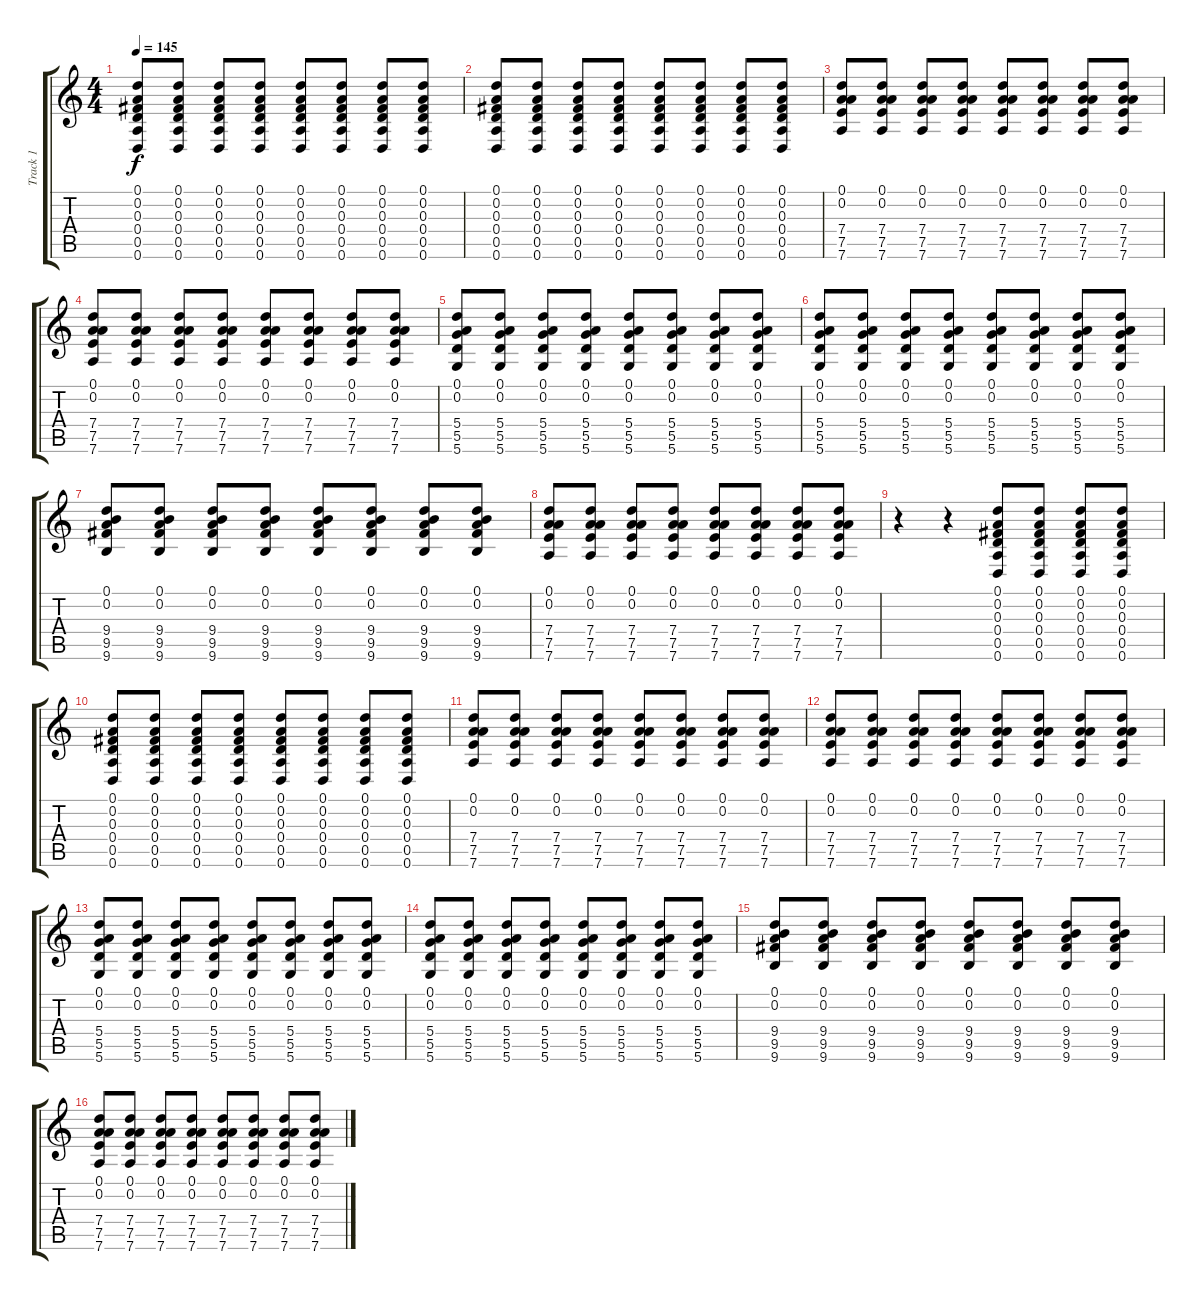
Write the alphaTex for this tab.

\track ("Track 1" "Track 1") {instrument acousticguitarsteel}
\staff {score tabs}
\tuning (D4 A3 Gb3 D3 A2 D2) {hide}
\ts (4 4)
\tempo 145
\clef g2
\ks c
(0.1 0.2 0.3 0.4 0.5 0.6).8{dy f} (0.1 0.2 0.3 0.4 0.5 0.6).8 (0.1 0.2 0.3 0.4 0.5 0.6).8 (0.1 0.2 0.3 0.4 0.5 0.6).8 (0.1 0.2 0.3 0.4 0.5 0.6).8 (0.1 0.2 0.3 0.4 0.5 0.6).8 (0.1 0.2 0.3 0.4 0.5 0.6).8 (0.1 0.2 0.3 0.4 0.5 0.6).8 |
(0.1 0.2 0.3 0.4 0.5 0.6).8 (0.1 0.2 0.3 0.4 0.5 0.6).8 (0.1 0.2 0.3 0.4 0.5 0.6).8 (0.1 0.2 0.3 0.4 0.5 0.6).8 (0.1 0.2 0.3 0.4 0.5 0.6).8 (0.1 0.2 0.3 0.4 0.5 0.6).8 (0.1 0.2 0.3 0.4 0.5 0.6).8 (0.1 0.2 0.3 0.4 0.5 0.6).8 |
(0.1 0.2 7.4 7.5 7.6).8 (0.1 0.2 7.4 7.5 7.6).8 (0.1 0.2 7.4 7.5 7.6).8 (0.1 0.2 7.4 7.5 7.6).8 (0.1 0.2 7.4 7.5 7.6).8 (0.1 0.2 7.4 7.5 7.6).8 (0.1 0.2 7.4 7.5 7.6).8 (0.1 0.2 7.4 7.5 7.6).8 |
(0.1 0.2 7.4 7.5 7.6).8 (0.1 0.2 7.4 7.5 7.6).8 (0.1 0.2 7.4 7.5 7.6).8 (0.1 0.2 7.4 7.5 7.6).8 (0.1 0.2 7.4 7.5 7.6).8 (0.1 0.2 7.4 7.5 7.6).8 (0.1 0.2 7.4 7.5 7.6).8 (0.1 0.2 7.4 7.5 7.6).8 |
(0.1 0.2 5.4 5.5 5.6).8 (0.1 0.2 5.4 5.5 5.6).8 (0.1 0.2 5.4 5.5 5.6).8 (0.1 0.2 5.4 5.5 5.6).8 (0.1 0.2 5.4 5.5 5.6).8 (0.1 0.2 5.4 5.5 5.6).8 (0.1 0.2 5.4 5.5 5.6).8 (0.1 0.2 5.4 5.5 5.6).8 |
(0.1 0.2 5.4 5.5 5.6).8 (0.1 0.2 5.4 5.5 5.6).8 (0.1 0.2 5.4 5.5 5.6).8 (0.1 0.2 5.4 5.5 5.6).8 (0.1 0.2 5.4 5.5 5.6).8 (0.1 0.2 5.4 5.5 5.6).8 (0.1 0.2 5.4 5.5 5.6).8 (0.1 0.2 5.4 5.5 5.6).8 |
(0.1 0.2 9.4 9.5 9.6).8 (0.1 0.2 9.4 9.5 9.6).8 (0.1 0.2 9.4 9.5 9.6).8 (0.1 0.2 9.4 9.5 9.6).8 (0.1 0.2 9.4 9.5 9.6).8 (0.1 0.2 9.4 9.5 9.6).8 (0.1 0.2 9.4 9.5 9.6).8 (0.1 0.2 9.4 9.5 9.6).8 |
(0.1 0.2 7.4 7.5 7.6).8 (0.1 0.2 7.4 7.5 7.6).8 (0.1 0.2 7.4 7.5 7.6).8 (0.1 0.2 7.4 7.5 7.6).8 (0.1 0.2 7.4 7.5 7.6).8 (0.1 0.2 7.4 7.5 7.6).8 (0.1 0.2 7.4 7.5 7.6).8 (0.1 0.2 7.4 7.5 7.6).8 |
r.4 r.4 (0.1 0.2 0.3 0.4 0.5 0.6).8 (0.1 0.2 0.3 0.4 0.5 0.6).8 (0.1 0.2 0.3 0.4 0.5 0.6).8 (0.1 0.2 0.3 0.4 0.5 0.6).8 |
(0.1 0.2 0.3 0.4 0.5 0.6).8 (0.1 0.2 0.3 0.4 0.5 0.6).8 (0.1 0.2 0.3 0.4 0.5 0.6).8 (0.1 0.2 0.3 0.4 0.5 0.6).8 (0.1 0.2 0.3 0.4 0.5 0.6).8 (0.1 0.2 0.3 0.4 0.5 0.6).8 (0.1 0.2 0.3 0.4 0.5 0.6).8 (0.1 0.2 0.3 0.4 0.5 0.6).8 |
(0.1 0.2 7.4 7.5 7.6).8 (0.1 0.2 7.4 7.5 7.6).8 (0.1 0.2 7.4 7.5 7.6).8 (0.1 0.2 7.4 7.5 7.6).8 (0.1 0.2 7.4 7.5 7.6).8 (0.1 0.2 7.4 7.5 7.6).8 (0.1 0.2 7.4 7.5 7.6).8 (0.1 0.2 7.4 7.5 7.6).8 |
(0.1 0.2 7.4 7.5 7.6).8 (0.1 0.2 7.4 7.5 7.6).8 (0.1 0.2 7.4 7.5 7.6).8 (0.1 0.2 7.4 7.5 7.6).8 (0.1 0.2 7.4 7.5 7.6).8 (0.1 0.2 7.4 7.5 7.6).8 (0.1 0.2 7.4 7.5 7.6).8 (0.1 0.2 7.4 7.5 7.6).8 |
(0.1 0.2 5.4 5.5 5.6).8 (0.1 0.2 5.4 5.5 5.6).8 (0.1 0.2 5.4 5.5 5.6).8 (0.1 0.2 5.4 5.5 5.6).8 (0.1 0.2 5.4 5.5 5.6).8 (0.1 0.2 5.4 5.5 5.6).8 (0.1 0.2 5.4 5.5 5.6).8 (0.1 0.2 5.4 5.5 5.6).8 |
(0.1 0.2 5.4 5.5 5.6).8 (0.1 0.2 5.4 5.5 5.6).8 (0.1 0.2 5.4 5.5 5.6).8 (0.1 0.2 5.4 5.5 5.6).8 (0.1 0.2 5.4 5.5 5.6).8 (0.1 0.2 5.4 5.5 5.6).8 (0.1 0.2 5.4 5.5 5.6).8 (0.1 0.2 5.4 5.5 5.6).8 |
(0.1 0.2 9.4 9.5 9.6).8 (0.1 0.2 9.4 9.5 9.6).8 (0.1 0.2 9.4 9.5 9.6).8 (0.1 0.2 9.4 9.5 9.6).8 (0.1 0.2 9.4 9.5 9.6).8 (0.1 0.2 9.4 9.5 9.6).8 (0.1 0.2 9.4 9.5 9.6).8 (0.1 0.2 9.4 9.5 9.6).8 |
(0.1 0.2 7.4 7.5 7.6).8 (0.1 0.2 7.4 7.5 7.6).8 (0.1 0.2 7.4 7.5 7.6).8 (0.1 0.2 7.4 7.5 7.6).8 (0.1 0.2 7.4 7.5 7.6).8 (0.1 0.2 7.4 7.5 7.6).8 (0.1 0.2 7.4 7.5 7.6).8 (0.1 0.2 7.4 7.5 7.6).8
